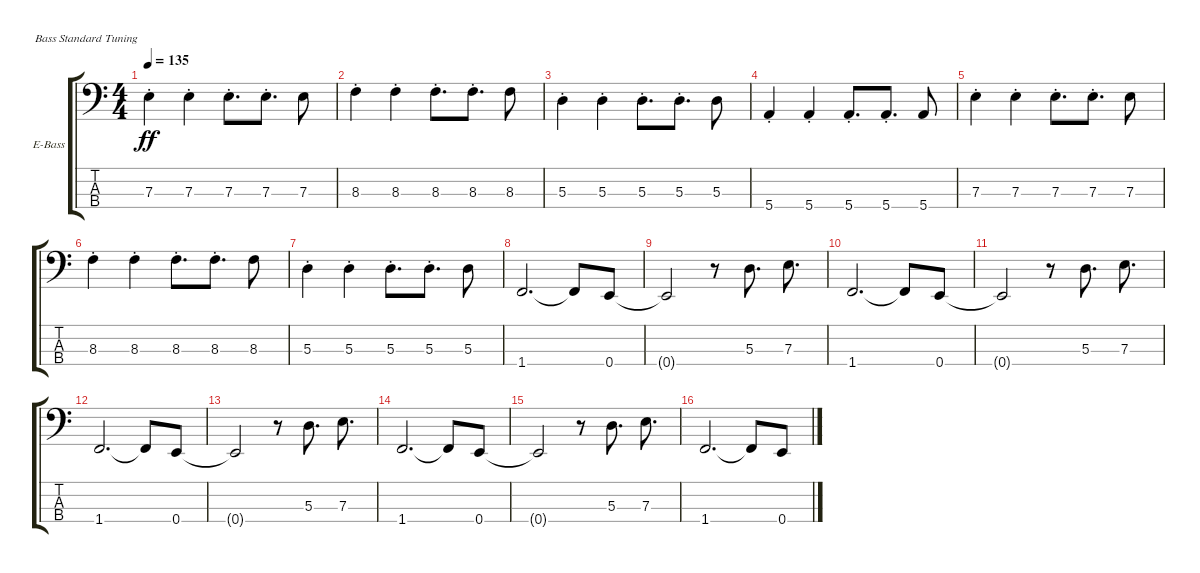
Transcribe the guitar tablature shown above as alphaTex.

\defaultSystemsLayout 4
\bracketExtendMode groupsimilarinstruments
\firstSystemTrackNameOrientation horizontal
\otherSystemsTrackNameOrientation horizontal
\track ("O`Malley" "E-Bass") {instrument electricbassfinger}
\staff {score tabs}
\tuning (G2 D2 A1 E1)
\ts (4 4)
\tempo 135
\clef f4
\ks c
7.3{st}.4{dy ff} 7.3{st}.4 7.3{st}.8{d} 7.3{st}.8{d} 7.3.8 |
8.3{st}.4 8.3{st}.4 8.3{st}.8{d} 8.3{st}.8{d} 8.3.8 |
5.3{st}.4 5.3{st}.4 5.3{st}.8{d} 5.3{st}.8{d} 5.3.8 |
5.4{st}.4 5.4{st}.4 5.4{st}.8{d} 5.4{st}.8{d} 5.4.8 |
7.3{st}.4 7.3{st}.4 7.3{st}.8{d} 7.3{st}.8{d} 7.3.8 |
8.3{st}.4 8.3{st}.4 8.3{st}.8{d} 8.3{st}.8{d} 8.3.8 |
5.3{st}.4 5.3{st}.4 5.3{st}.8{d} 5.3{st}.8{d} 5.3.8 |
1.4.2{d} 1.4{t}.8 0.4.8 |
0.4{t}.2 r.8 5.3.8{d} 7.3.8{d} |
1.4.2{d} 1.4{t}.8 0.4.8 |
0.4{t}.2 r.8 5.3.8{d} 7.3.8{d} |
1.4.2{d} 1.4{t}.8 0.4.8 |
0.4{t}.2 r.8 5.3.8{d} 7.3.8{d} |
1.4.2{d} 1.4{t}.8 0.4.8 |
0.4{t}.2 r.8 5.3.8{d} 7.3.8{d} |
1.4.2{d} 1.4{t}.8 0.4.8
